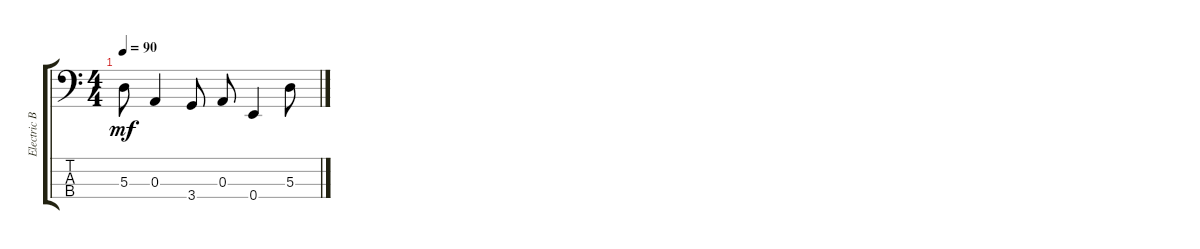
\track ("Electric Bass" "Electric B") {instrument electricbassfinger}
\staff {score tabs}
\tuning (G2 D2 A1 E1) {hide}
\ts (4 4)
\tempo 90
\clef f4
\ks c
5.3.8{dy mf} 0.3.4 3.4.8 0.3.8 0.4.4 5.3.8
